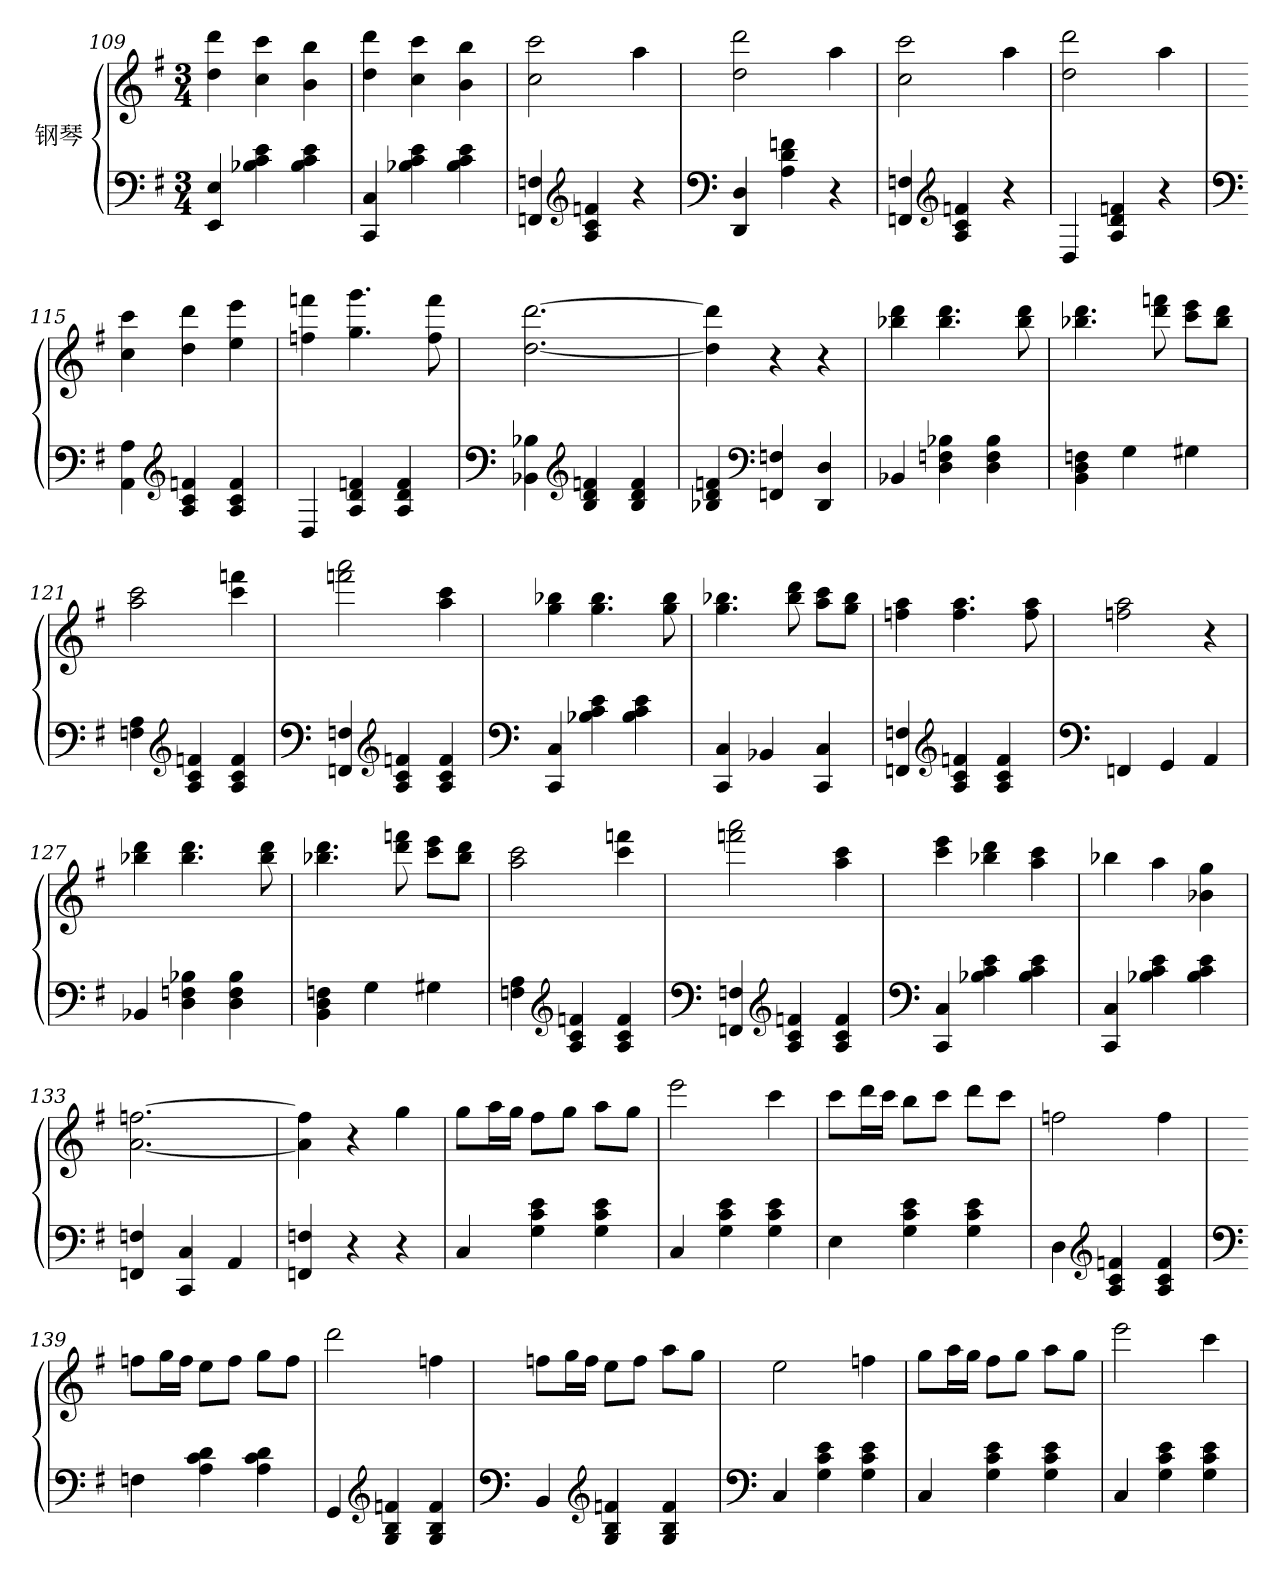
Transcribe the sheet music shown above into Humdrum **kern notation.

**kern	**kern
*part2	*part1
*staff2	*staff1
*I"钢琴	*I"钢琴
*clefF4	*clefG2
*k[f#]	*k[f#]
*M3/4	*M3/4
=109	=109
4EE/ 4E/	4dd\ 4ddd\
4B-X\ 4c\ 4e\	4cc\ 4ccc\
4B-\ 4c\ 4e\	4b\ 4bb\
=110	=110
4CC/ 4C/	4dd\ 4ddd\
4B-X\ 4c\ 4e\	4cc\ 4ccc\
4B-\ 4c\ 4e\	4b\ 4bb\
!!LO:LB:g=z
=111	=111
4FFn/ 4Fn/	2cc\ 2ccc\
*clefG2	*
4A/ 4c/ 4fn/	.
4r	4aa\
=112	=112
*clefF4	*
4DD/ 4D/	2dd\ 2ddd\
4A\ 4d\ 4fn\	.
4r	4aa\
=113	=113
4FFn/ 4Fn/	2cc\ 2ccc\
*clefG2	*
4A/ 4c/ 4fn/	.
4r	4aa\
=114	=114
4D/	2dd\ 2ddd\
4A/ 4d/ 4fn/	.
4r	4aa\
=115	=115
*clefF4	*
4AA\ 4A\	4cc\ 4ccc\
*clefG2	*
4A/ 4c/ 4fn/	4dd\ 4ddd\
4A/ 4c/ 4f/	4ee\ 4eee\
=116	=116
4D/	4ffn\ 4fffn\
4A/ 4d/ 4fn/	4.gg\ 4.ggg\
4A/ 4d/ 4f/	.
.	8ff\ 8fff\
!!LO:LB:g=z
=117	=117
*clefF4	*
4BB-X\ 4B-X\	[2.dd\ [2.ddd\
*clefG2	*
4B-/ 4d/ 4fn/	.
4B-/ 4d/ 4f/	.
=118	=118
4B-X/ 4d/ 4fn/	4dd\] 4ddd\]
*clefF4	*
4FFn/ 4Fn/	4r
4DD/ 4D/	4r
=119	=119
4BB-X/	4bb-X\ 4ddd\
4D\ 4Fn\ 4B-X\	4.bb-\ 4.ddd\
4D\ 4F\ 4B-\	.
.	8bb-\ 8ddd\
=120	=120
4BB\ 4D\ 4Fn\	4.bb-X\ 4.ddd\
4G\	.
.	8ddd\ 8fffn\
4G#X\	8ccc\ 8eee\L
.	8bb-\ 8ddd\J
=121	=121
4Fn\ 4A\	2aa\ 2ccc\
*clefG2	*
4A/ 4c/ 4fn/	.
4A/ 4c/ 4f/	4ccc\ 4fffn\
=122	=122
*clefF4	*
4FFn/ 4Fn/	2fffn\ 2aaa\
*clefG2	*
4A/ 4c/ 4fn/	.
4A/ 4c/ 4f/	4aa\ 4ccc\
!!LO:LB:g=z
=123	=123
*clefF4	*
4CC/ 4C/	4gg\ 4bb-X\
4B-X\ 4c\ 4e\	4.gg\ 4.bb-\
4B-\ 4c\ 4e\	.
.	8gg\ 8bb-\
=124	=124
4CC/ 4C/	4.gg\ 4.bb-X\
4BB-X/	.
.	8bb-\ 8ddd\
4CC/ 4C/	8aa\ 8ccc\L
.	8gg\ 8bb-\J
=125	=125
4FFn/ 4Fn/	4ffn\ 4aa\
*clefG2	*
4A/ 4c/ 4fn/	4.ff\ 4.aa\
4A/ 4c/ 4f/	.
.	8ff\ 8aa\
=126	=126
*clefF4	*
4FFn/	2ffn\ 2aa\
4GG/	.
4AA/	4r
=127	=127
4BB-X/	4bb-X\ 4ddd\
4D\ 4Fn\ 4B-X\	4.bb-\ 4.ddd\
4D\ 4F\ 4B-\	.
.	8bb-\ 8ddd\
=128	=128
4BB\ 4D\ 4Fn\	4.bb-X\ 4.ddd\
4G\	.
.	8ddd\ 8fffn\
4G#X\	8ccc\ 8eee\L
.	8bb-\ 8ddd\J
!!LO:LB:g=z
=129	=129
4Fn\ 4A\	2aa\ 2ccc\
*clefG2	*
4A/ 4c/ 4fn/	.
4A/ 4c/ 4f/	4ccc\ 4fffn\
=130	=130
*clefF4	*
4FFn/ 4Fn/	2fffn\ 2aaa\
*clefG2	*
4A/ 4c/ 4fn/	.
4A/ 4c/ 4f/	4aa\ 4ccc\
=131	=131
*clefF4	*
4CC/ 4C/	4ccc\ 4eee\
4B-X\ 4c\ 4e\	4bb-X\ 4ddd\
4B-\ 4c\ 4e\	4aa\ 4ccc\
=132	=132
4CC/ 4C/	4bb-X\
4B-X\ 4c\ 4e\	4aa\
4B-\ 4c\ 4e\	4b-X\ 4gg\
=133	=133
4FFn/ 4Fn/	[2.a\ [2.ffn\
4CC/ 4C/	.
4AA/	.
=134	=134
4FFn/ 4Fn/	4a\] 4ff\]
4r	4r
4r	4gg\
!!LO:LB:g=z
=135	=135
4C/	8gg\L
.	16aa\L
.	16gg\JJ
4G\ 4c\ 4e\	8ff#\L
.	8gg\J
4G\ 4c\ 4e\	8aa\L
.	8gg\J
=136	=136
4C/	2eee\
4G\ 4c\ 4e\	.
4G\ 4c\ 4e\	4ccc\
=137	=137
4E\	8ccc\L
.	16ddd\L
.	16ccc\JJ
4G\ 4c\ 4e\	8bb\L
.	8ccc\J
4G\ 4c\ 4e\	8ddd\L
.	8ccc\J
=138	=138
4D\	2ffn\
*clefG2	*
4A/ 4c/ 4fn/	.
4A/ 4c/ 4f/	4ff\
=139	=139
*clefF4	*
4Fn\	8ffn\L
.	16gg\L
.	16ff\JJ
4A\ 4c\ 4d\	8ee\L
.	8ff\J
4A\ 4c\ 4d\	8gg\L
.	8ff\J
!!LO:PB:g=z
=140	=140
4GG/	2ddd\
*clefG2	*
4G/ 4B/ 4fn/	.
4G/ 4B/ 4f/	4ffn\
=141	=141
*clefF4	*
4BB/	8ffn\L
.	16gg\L
.	16ff\JJ
*clefG2	*
4G/ 4B/ 4fn/	8ee\L
.	8ff\J
4G/ 4B/ 4f/	8aa\L
.	8gg\J
=142	=142
*clefF4	*
4C/	2ee\
4G\ 4c\ 4e\	.
4G\ 4c\ 4e\	4ffn\
=143	=143
4C/	8gg\L
.	16aa\L
.	16gg\JJ
4G\ 4c\ 4e\	8ff#\L
.	8gg\J
4G\ 4c\ 4e\	8aa\L
.	8gg\J
=144	=144
4C/	2eee\
4G\ 4c\ 4e\	.
4G\ 4c\ 4e\	4ccc\
=	=
*-	*-
